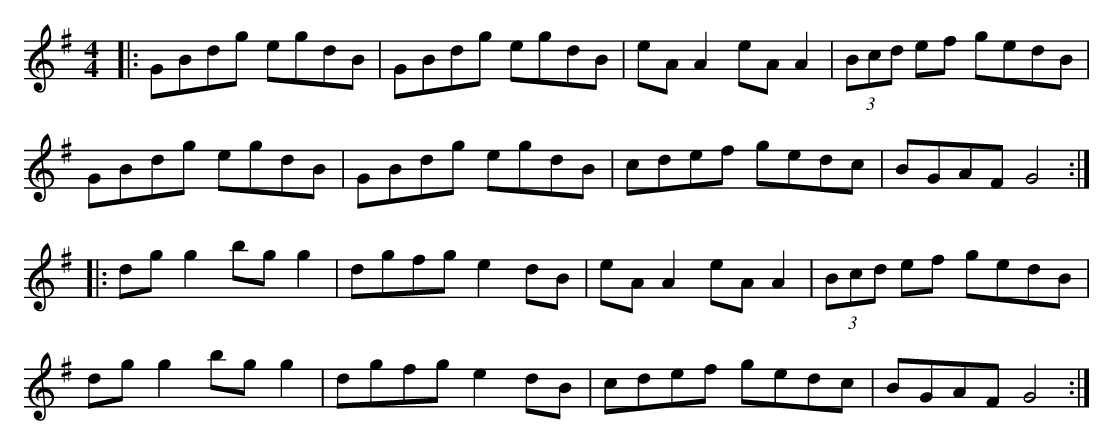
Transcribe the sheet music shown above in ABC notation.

X:1
M:4/4
K:G
|:GBdg egdB|GBdg egdB|eA A2 eA A2|(3Bcd ef gedB|
GBdg egdB|GBdg egdB|cdef gedc|BGAF G4:|
|:dg g2 bg g2|dgfg e2 dB|eA A2 eA A2|(3Bcd ef gedB|
dg g2 bg g2|dgfg e2 dB|cdef gedc|BGAF G4:|
